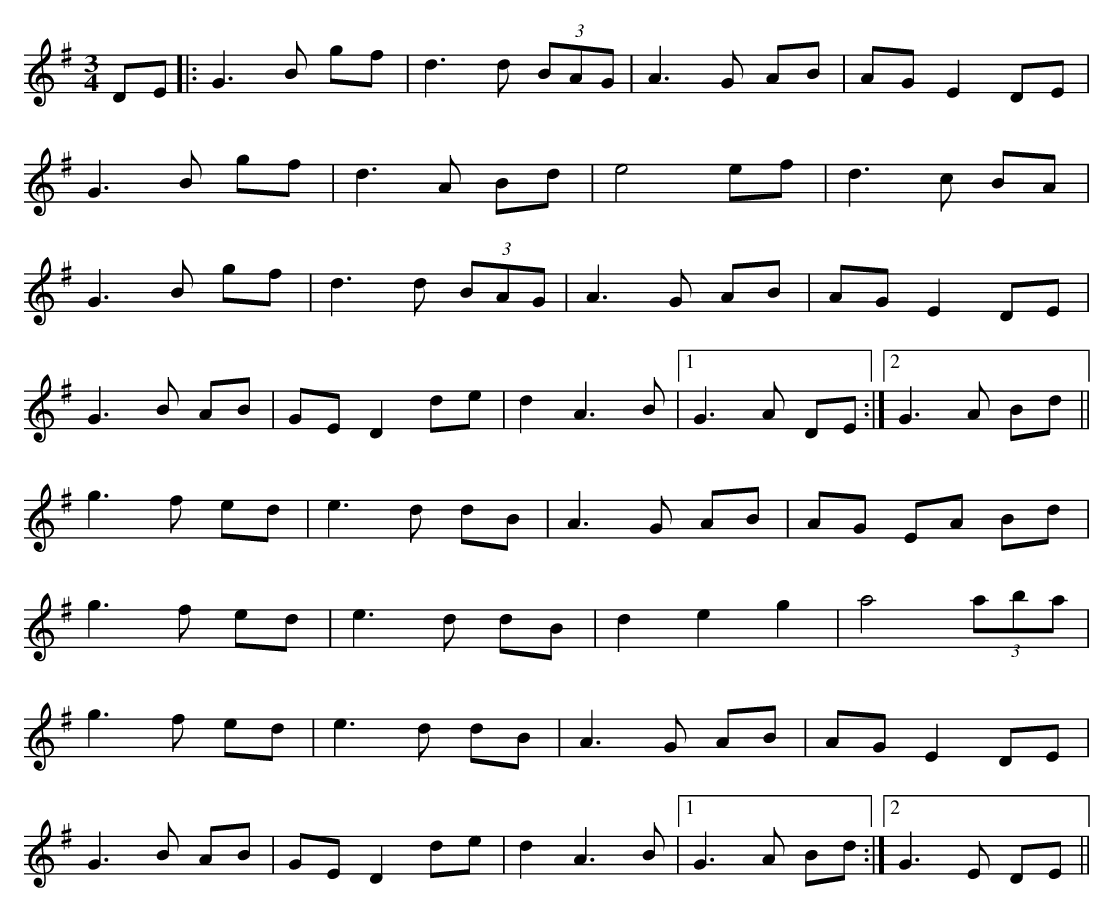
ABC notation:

X:1
M:3/4
K:G
DE|:G3 B gf|d3 d (3BAG|A3 G AB|AG E2 DE|
G3B gf|d3 A Bd|e4ef|d3 c BA|
G3 B gf|d3 d (3BAG|A3 G AB|AG E2 DE|
G3B AB|GE D2 de|d2 A3B|1 G3 A DE:|2 G3 A Bd||
g3 f ed|e3 d dB|A3 G AB|AG EA Bd|
g3 f ed|e3 d dB|d2 e2 g2|a4 (3aba|
g3 f ed|e3 d dB|A3 G AB|AG E2 DE|
G3B AB|GE D2 de|d2 A3B|1 G3 A Bd:|2 G3 E DE||
